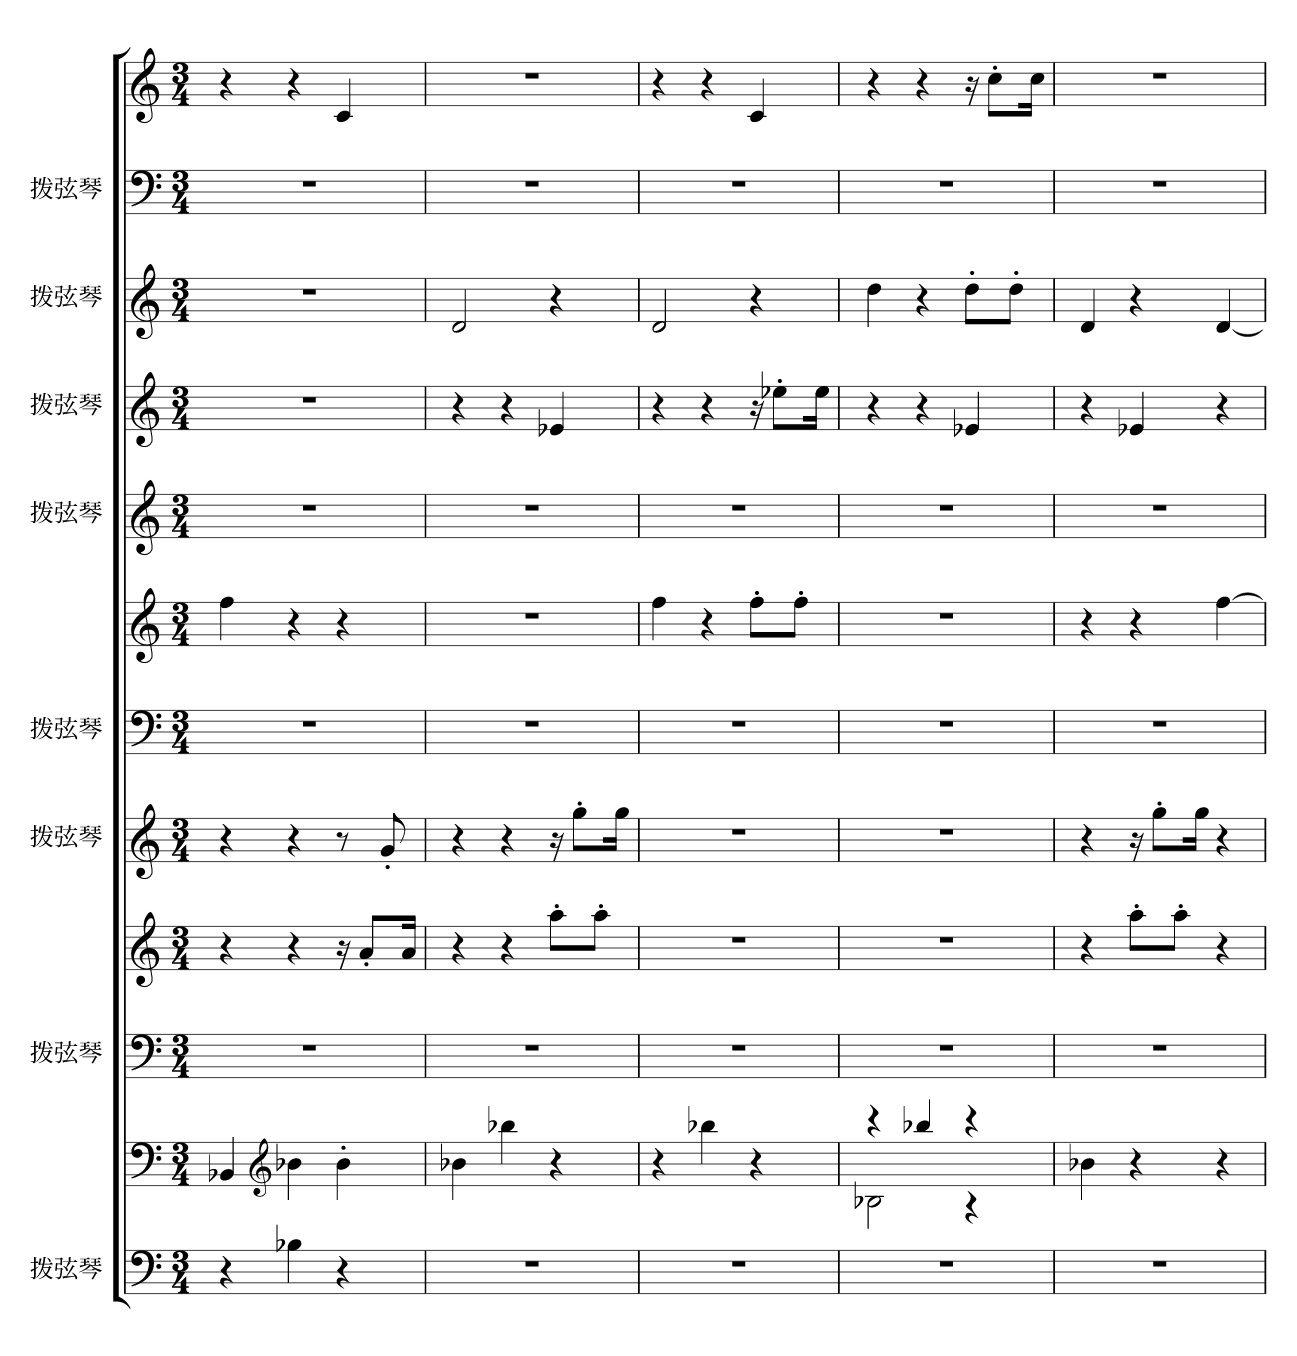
**kern	**kern	**kern	**kern	**kern	**kern	**kern	**kern	**kern	**kern	**kern	**kern
*part8	*part8	*part7	*part7	*part6	*part5	*part5	*part4	*part3	*part2	*part1	*part1
*staff12	*staff11	*staff10	*staff9	*staff8	*staff7	*staff6	*staff5	*staff4	*staff3	*staff2	*staff1
*I"拨弦琴	*	*I"拨弦琴	*	*I"拨弦琴	*I"拨弦琴	*	*I"拨弦琴	*I"拨弦琴	*I"拨弦琴	*I"拨弦琴	*
*clefF4	*clefF4	*clefF4	*clefG2	*clefG2	*clefF4	*clefG2	*clefG2	*clefG2	*clefG2	*clefF4	*clefG2
*k[]	*k[]	*k[]	*k[]	*k[]	*k[]	*k[]	*k[]	*k[]	*k[]	*k[]	*k[]
*M3/4	*M3/4	*M3/4	*M3/4	*M3/4	*M3/4	*M3/4	*M3/4	*M3/4	*M3/4	*M3/4	*M3/4
*MM147	*MM147	*MM147	*MM147	*MM147	*MM147	*MM147	*MM147	*MM147	*MM147	*MM147	*MM147
=1	=1	=1	=1	=1	=1	=1	=1	=1	=1	=1	=1
4r	4BB-X/	2.r	4r	4r	2.r	4ff\	2.r	2.r	2.r	2.r	4r
*	*clefG2	*	*	*	*	*	*	*	*	*	*
4B-X\	4b-X\	.	4r	4r	.	4r	.	.	.	.	4r
4r	4b-'\	.	16r	8r	.	4r	.	.	.	.	4c/
.	.	.	8a'/L	.	.	.	.	.	.	.	.
.	.	.	.	8g'/	.	.	.	.	.	.	.
.	.	.	16a/Jk	.	.	.	.	.	.	.	.
=2	=2	=2	=2	=2	=2	=2	=2	=2	=2	=2	=2
2.r	4b-X\	2.r	4r	4r	2.r	2.r	2.r	4r	2d/	2.r	2.r
.	4bb-X\	.	4r	4r	.	.	.	4r	.	.	.
.	4r	.	8aa'\L	16r	.	.	.	4e-X/	4r	.	.
.	.	.	.	8gg'\L	.	.	.	.	.	.	.
.	.	.	8aa'\J	.	.	.	.	.	.	.	.
.	.	.	.	16gg\Jk	.	.	.	.	.	.	.
=3	=3	=3	=3	=3	=3	=3	=3	=3	=3	=3	=3
2.r	4r	2.r	2.r	2.r	2.r	4ff\	2.r	4r	2d/	2.r	4r
.	4bb-X\	.	.	.	.	4r	.	4r	.	.	4r
.	4r	.	.	.	.	8ff'\L	.	16r	4r	.	4c/
.	.	.	.	.	.	.	.	8ee-X'\L	.	.	.
.	.	.	.	.	.	8ff'\J	.	.	.	.	.
.	.	.	.	.	.	.	.	16ee-\Jk	.	.	.
=4	=4	=4	=4	=4	=4	=4	=4	=4	=4	=4	=4
*	*^	*	*	*	*	*	*	*	*	*	*
2.r	4r	2B-X\	2.r	2.r	2.r	2.r	2.r	2.r	4r	4dd\	2.r	4r
.	4bb-X/	.	.	.	.	.	.	.	4r	4r	.	4r
.	4r	4r	.	.	.	.	.	.	4e-X/	8dd'\L	.	16r
.	.	.	.	.	.	.	.	.	.	.	.	8cc'\L
.	.	.	.	.	.	.	.	.	.	8dd'\J	.	.
.	.	.	.	.	.	.	.	.	.	.	.	16cc\Jk
*	*v	*v	*	*	*	*	*	*	*	*	*	*
=5	=5	=5	=5	=5	=5	=5	=5	=5	=5	=5	=5
2.r	4b-X\	2.r	4r	4r	2.r	4r	2.r	4r	4d/	2.r	2.r
.	4r	.	8aa'\L	16r	.	4r	.	4e-X/	4r	.	.
.	.	.	.	8gg'\L	.	.	.	.	.	.	.
.	.	.	8aa'\J	.	.	.	.	.	.	.	.
.	.	.	.	16gg\Jk	.	.	.	.	.	.	.
.	4r	.	4r	4r	.	[4ff\	.	4r	[4d/	.	.
=	=	=	=	=	=	=	=	=	=	=	=
*-	*-	*-	*-	*-	*-	*-	*-	*-	*-	*-	*-
